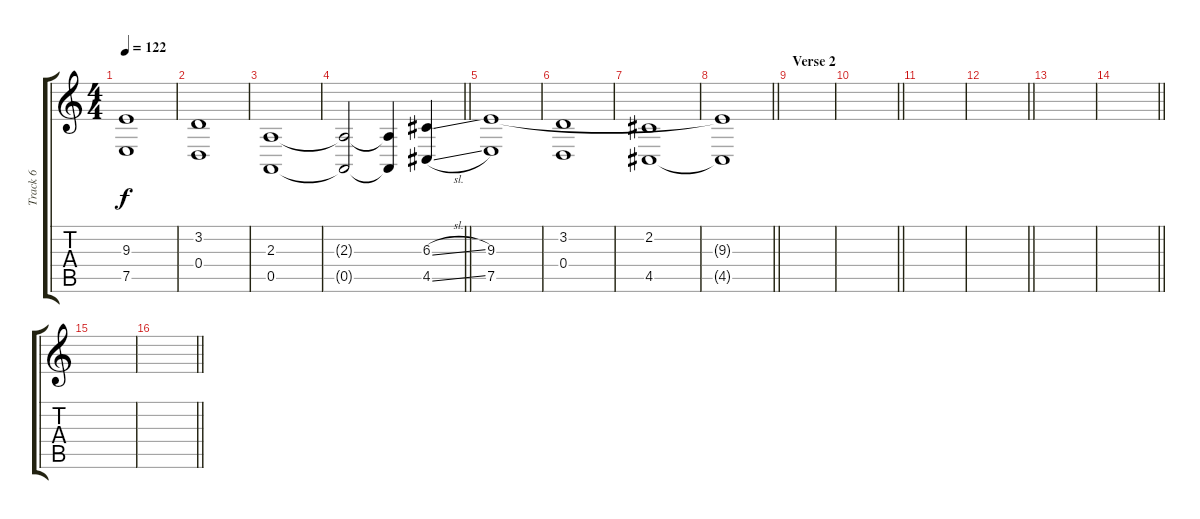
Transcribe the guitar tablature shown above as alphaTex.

\track ("Track 6" "Track 6") {instrument stringensemble1}
\staff {score tabs}
\tuning (E4 B3 G3 D3 A2 E2) {hide}
\ts (4 4)
\tempo 122
\clef g2
\ks c
(9.3 7.5).1{dy f} |
(3.2 0.4).1 |
(2.3 0.5).1 |
\barLineRight lightlight
(2.3{t} 0.5{t}).2 (2.3{t} 0.5{t}).4 (6.3{sl} 4.5{sl}).4 |
(9.3 7.5).1 |
(3.2 0.4).1 |
(2.2 4.5).1 |
\barLineRight lightlight
(9.3{t} 4.5{t}).1 |
\section ("" "Verse 2")
|
\barLineRight lightlight
|
|
\barLineRight lightlight
|
|
\barLineRight lightlight
|
|
\barLineRight lightlight
